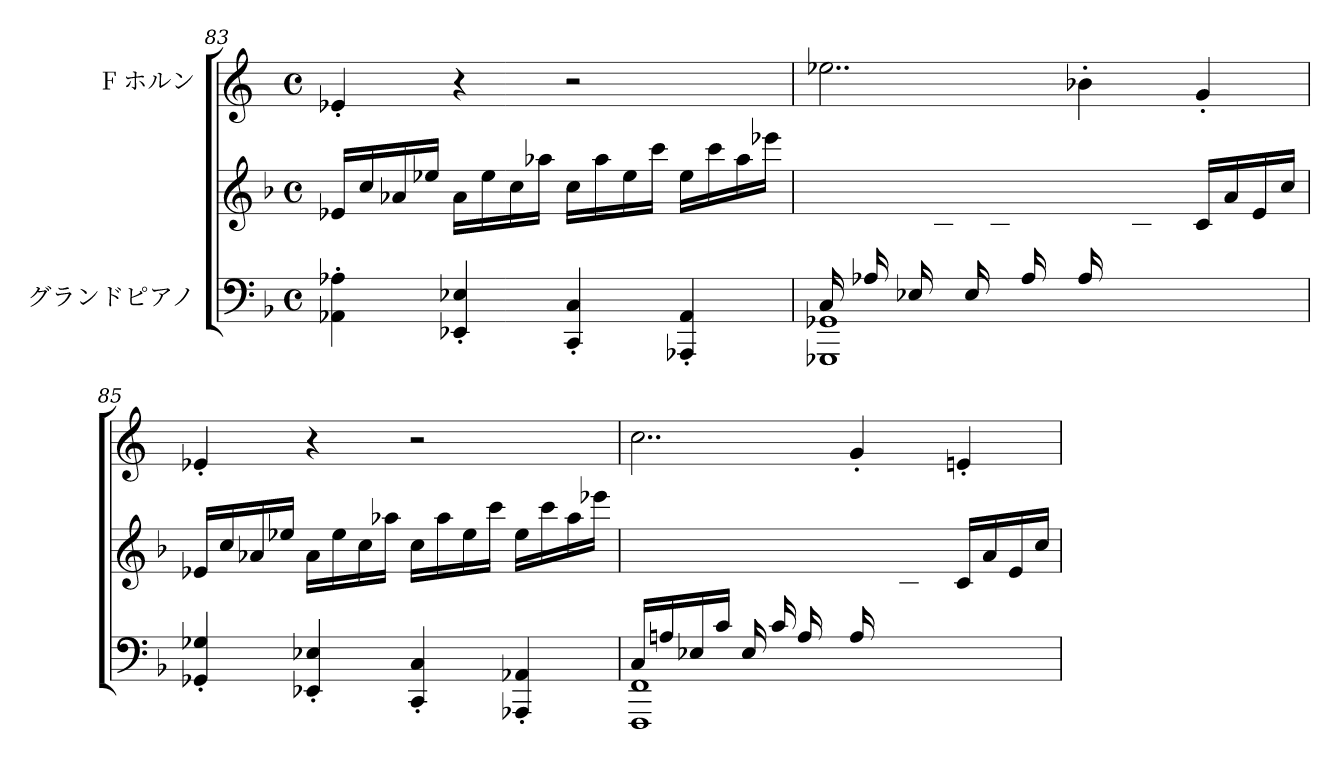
**kern	**kern	**kern
*part2	*part2	*part1
*staff3	*staff2	*staff1
*I"グランドピアノ	*	*I"F ホルン
!!LO:LB:g=z
*clefF4	*clefG2	*clefG2
*	*	*ITrd4c7
*k[b-]	*k[b-]	*k[b-]
*M4/4	*M4/4	*M4/4
*met(c)	*met(c)	*met(c)
=83	=83	=83
4AA-X\' 4A-X\'	16e-X/LL	4A-X'/
.	16cc/	.
.	16a-X/	.
.	16ee-X/JJ	.
4EE-X/' 4E-X/'	16a-\LL	4r
.	16ee-\	.
.	16cc\	.
.	16aa-X\JJ	.
4CC/' 4C/'	16cc\LL	2r
.	16aa-\	.
.	16ee-\	.
.	16ccc\JJ	.
4AAA-X/' 4AA-/'	16ee-\LL	.
.	16ccc\	.
.	16aa-\	.
.	16eee-X\JJ	.
=84	=84	=84
*^	*	*
!	!	!	!LO:N:head=open
16C/LL	1GGG-X 1GG-X	8.ryy	4..a-X\
16A-X/	.	.	.
16E-X/	.	.	.
16ryy	.	16c/JJ	.
16E-/LL	.	16ryy	.
16ryy	.	16c/	.
16A-/	.	16ryy	.
16ryy	.	16e-X/JJ	16ryy
16A-/LL	.	16ryy	4e-X'\
4..ryy	.	16e-/	.
.	.	16c/	.
.	.	16a-X/JJ	.
.	.	16c/LL	4c'/
.	.	16a-/	.
.	.	16e-/	.
.	.	16cc/JJ	.
*v	*v	*	*
=85	=85	=85
4GG-X/' 4G-X/'	16e-X/LL	4A-X'/
.	16cc/	.
.	16a-X/	.
.	16ee-X/JJ	.
4EE-X/' 4E-X/'	16a-\LL	4r
.	16ee-\	.
.	16cc\	.
.	16aa-X\JJ	.
4CC/' 4C/'	16cc\LL	2r
.	16aa-\	.
.	16ee-\	.
.	16ccc\JJ	.
4AAA-X/' 4AA-X/'	16ee-\LL	.
.	16ccc\	.
.	16aa-\	.
.	16eee-X\JJ	.
=86	=86	=86
*^	*	*
!	!	!	!LO:N:head=open
16C/LL	1FFF 1FF	4..ryy	4..f\
16An/	.	.	.
16E-X/	.	.	.
16c/JJ	.	.	.
16E-/LL	.	.	.
16c/	.	.	.
16A/	.	.	.
16ryy	.	16e-X/JJ	16ryy
16A/LL	.	16ryy	4c'/
4..ryy	.	16e-/	.
.	.	16c/	.
.	.	16an/JJ	.
.	.	16c/LL	4An'/
.	.	16a/	.
.	.	16e-/	.
.	.	16cc/JJ	.
*v	*v	*	*
=	=	=
*-	*-	*-
